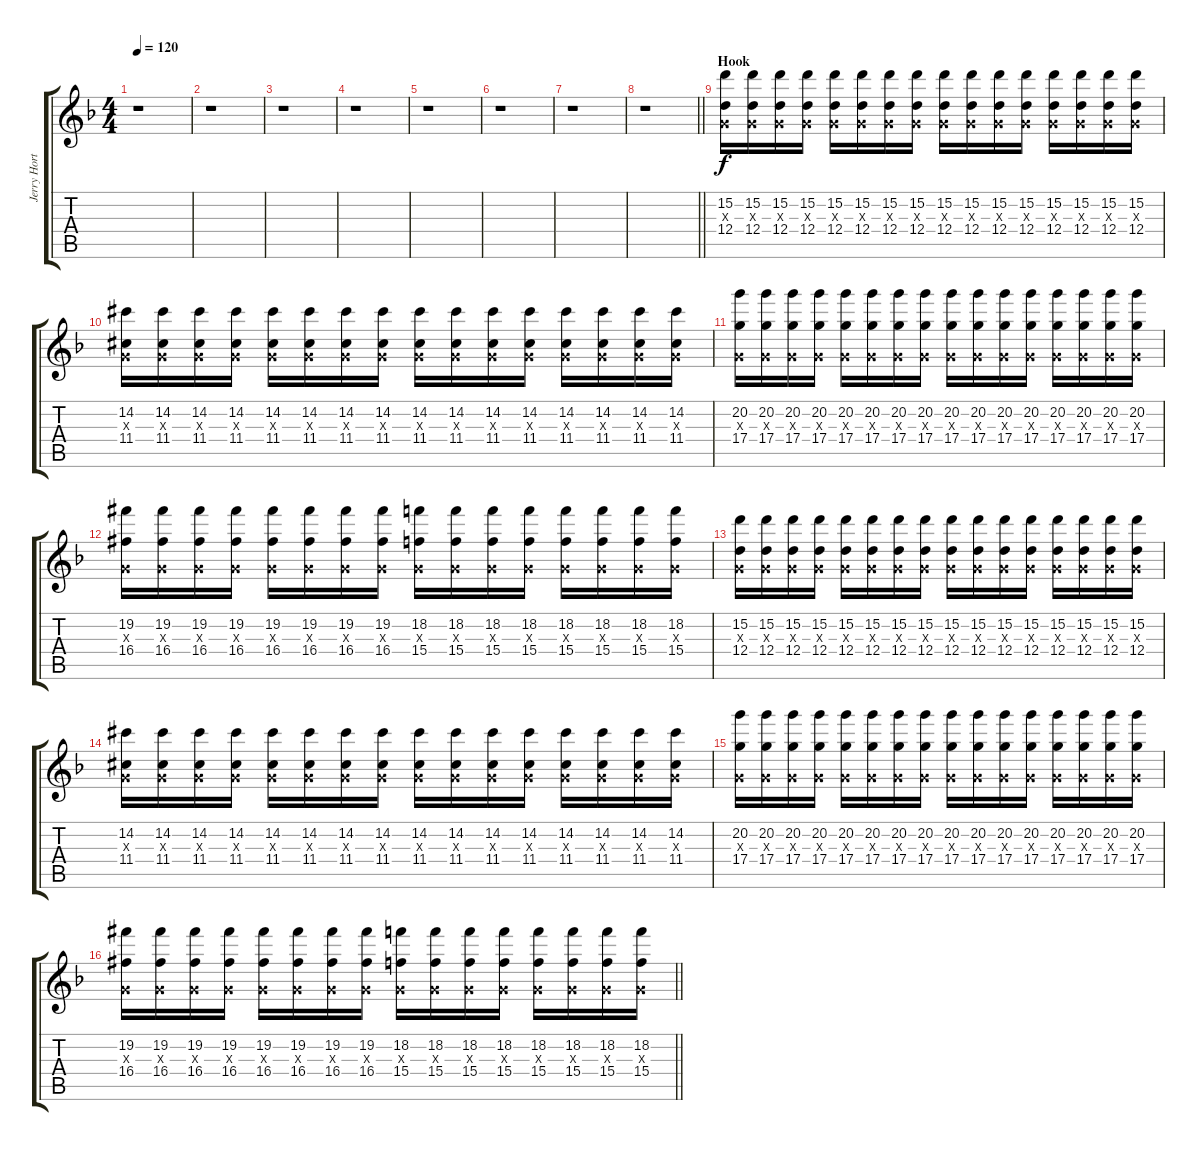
\track ("Jerry Horton (Lead Track)" "Jerry Hort") {instrument distortionguitar}
\staff {score tabs}
\tuning (E4 B3 G3 D3 A2 D2) {hide}
\ts (4 4)
\tempo 120
\clef g2
\ks dminor
r.1{dy f} |
r.1 |
r.1 |
r.1 |
r.1 |
r.1 |
r.1 |
\barLineRight lightlight
r.1 |
\section ("" "Hook")
(15.2 0.3{x} 12.4).16 (15.2 0.3{x} 12.4).16 (15.2 0.3{x} 12.4).16 (15.2 0.3{x} 12.4).16 (15.2 0.3{x} 12.4).16 (15.2 0.3{x} 12.4).16 (15.2 0.3{x} 12.4).16 (15.2 0.3{x} 12.4).16 (15.2 0.3{x} 12.4).16 (15.2 0.3{x} 12.4).16 (15.2 0.3{x} 12.4).16 (15.2 0.3{x} 12.4).16 (15.2 0.3{x} 12.4).16 (15.2 0.3{x} 12.4).16 (15.2 0.3{x} 12.4).16 (15.2 0.3{x} 12.4).16 |
(14.2{acc #} 0.3{x} 11.4{acc #}).16 (14.2{acc #} 0.3{x} 11.4{acc #}).16 (14.2{acc #} 0.3{x} 11.4{acc #}).16 (14.2{acc #} 0.3{x} 11.4{acc #}).16 (14.2{acc #} 0.3{x} 11.4{acc #}).16 (14.2{acc #} 0.3{x} 11.4{acc #}).16 (14.2{acc #} 0.3{x} 11.4{acc #}).16 (14.2{acc #} 0.3{x} 11.4{acc #}).16 (14.2{acc #} 0.3{x} 11.4{acc #}).16 (14.2{acc #} 0.3{x} 11.4{acc #}).16 (14.2{acc #} 0.3{x} 11.4{acc #}).16 (14.2{acc #} 0.3{x} 11.4{acc #}).16 (14.2{acc #} 0.3{x} 11.4{acc #}).16 (14.2{acc #} 0.3{x} 11.4{acc #}).16 (14.2{acc #} 0.3{x} 11.4{acc #}).16 (14.2{acc #} 0.3{x} 11.4{acc #}).16 |
(20.2 0.3{x} 17.4).16 (20.2 0.3{x} 17.4).16 (20.2 0.3{x} 17.4).16 (20.2 0.3{x} 17.4).16 (20.2 0.3{x} 17.4).16 (20.2 0.3{x} 17.4).16 (20.2 0.3{x} 17.4).16 (20.2 0.3{x} 17.4).16 (20.2 0.3{x} 17.4).16 (20.2 0.3{x} 17.4).16 (20.2 0.3{x} 17.4).16 (20.2 0.3{x} 17.4).16 (20.2 0.3{x} 17.4).16 (20.2 0.3{x} 17.4).16 (20.2 0.3{x} 17.4).16 (20.2 0.3{x} 17.4).16 |
(19.2{acc #} 0.3{x} 16.4{acc #}).16 (19.2{acc #} 0.3{x} 16.4{acc #}).16 (19.2{acc #} 0.3{x} 16.4{acc #}).16 (19.2{acc #} 0.3{x} 16.4{acc #}).16 (19.2{acc #} 0.3{x} 16.4{acc #}).16 (19.2{acc #} 0.3{x} 16.4{acc #}).16 (19.2{acc #} 0.3{x} 16.4{acc #}).16 (19.2{acc #} 0.3{x} 16.4{acc #}).16 (18.2 0.3{x} 15.4).16 (18.2 0.3{x} 15.4).16 (18.2 0.3{x} 15.4).16 (18.2 0.3{x} 15.4).16 (18.2 0.3{x} 15.4).16 (18.2 0.3{x} 15.4).16 (18.2 0.3{x} 15.4).16 (18.2 0.3{x} 15.4).16 |
(15.2 0.3{x} 12.4).16 (15.2 0.3{x} 12.4).16 (15.2 0.3{x} 12.4).16 (15.2 0.3{x} 12.4).16 (15.2 0.3{x} 12.4).16 (15.2 0.3{x} 12.4).16 (15.2 0.3{x} 12.4).16 (15.2 0.3{x} 12.4).16 (15.2 0.3{x} 12.4).16 (15.2 0.3{x} 12.4).16 (15.2 0.3{x} 12.4).16 (15.2 0.3{x} 12.4).16 (15.2 0.3{x} 12.4).16 (15.2 0.3{x} 12.4).16 (15.2 0.3{x} 12.4).16 (15.2 0.3{x} 12.4).16 |
(14.2{acc #} 0.3{x} 11.4{acc #}).16 (14.2{acc #} 0.3{x} 11.4{acc #}).16 (14.2{acc #} 0.3{x} 11.4{acc #}).16 (14.2{acc #} 0.3{x} 11.4{acc #}).16 (14.2{acc #} 0.3{x} 11.4{acc #}).16 (14.2{acc #} 0.3{x} 11.4{acc #}).16 (14.2{acc #} 0.3{x} 11.4{acc #}).16 (14.2{acc #} 0.3{x} 11.4{acc #}).16 (14.2{acc #} 0.3{x} 11.4{acc #}).16 (14.2{acc #} 0.3{x} 11.4{acc #}).16 (14.2{acc #} 0.3{x} 11.4{acc #}).16 (14.2{acc #} 0.3{x} 11.4{acc #}).16 (14.2{acc #} 0.3{x} 11.4{acc #}).16 (14.2{acc #} 0.3{x} 11.4{acc #}).16 (14.2{acc #} 0.3{x} 11.4{acc #}).16 (14.2{acc #} 0.3{x} 11.4{acc #}).16 |
(20.2 0.3{x} 17.4).16 (20.2 0.3{x} 17.4).16 (20.2 0.3{x} 17.4).16 (20.2 0.3{x} 17.4).16 (20.2 0.3{x} 17.4).16 (20.2 0.3{x} 17.4).16 (20.2 0.3{x} 17.4).16 (20.2 0.3{x} 17.4).16 (20.2 0.3{x} 17.4).16 (20.2 0.3{x} 17.4).16 (20.2 0.3{x} 17.4).16 (20.2 0.3{x} 17.4).16 (20.2 0.3{x} 17.4).16 (20.2 0.3{x} 17.4).16 (20.2 0.3{x} 17.4).16 (20.2 0.3{x} 17.4).16 |
\barLineRight lightlight
(19.2{acc #} 0.3{x} 16.4{acc #}).16 (19.2{acc #} 0.3{x} 16.4{acc #}).16 (19.2{acc #} 0.3{x} 16.4{acc #}).16 (19.2{acc #} 0.3{x} 16.4{acc #}).16 (19.2{acc #} 0.3{x} 16.4{acc #}).16 (19.2{acc #} 0.3{x} 16.4{acc #}).16 (19.2{acc #} 0.3{x} 16.4{acc #}).16 (19.2{acc #} 0.3{x} 16.4{acc #}).16 (18.2 0.3{x} 15.4).16 (18.2 0.3{x} 15.4).16 (18.2 0.3{x} 15.4).16 (18.2 0.3{x} 15.4).16 (18.2 0.3{x} 15.4).16 (18.2 0.3{x} 15.4).16 (18.2 0.3{x} 15.4).16 (18.2 0.3{x} 15.4).16
